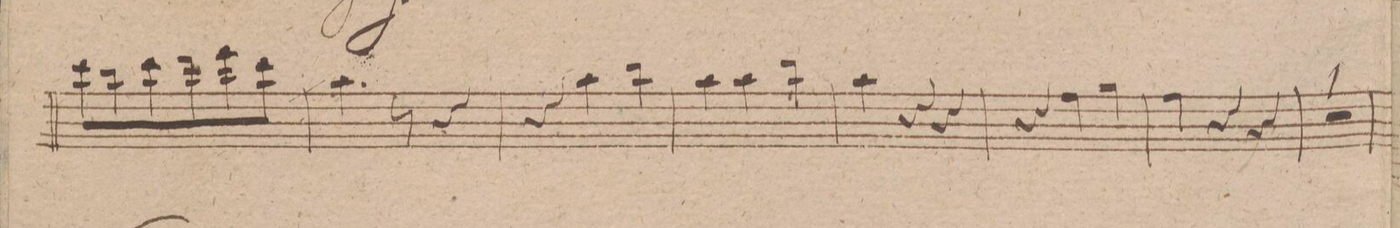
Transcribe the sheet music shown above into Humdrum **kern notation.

**kern	**dynam
*I"Oboe 1mo	*
*clefG2	*
*k[f#]	*
*M3/4	*
8ccc\L	.
*8\right	*
8bb\	.
8ccc\	.
8ddd\	.
8eee\	.
8ccc\J	.
=9	=9
4.aa\	.
8r	.
4r	.
=10	=10
4r	.
4aa\	.
4bb\	.
=11	=11
4aa\	.
4aa\	.
4bb\	.
=12	=12
4aa\	.
4r	.
4r	.
=13	=13
4r	.
4ff#\	.
4gg\	.
=14	=14
4ff#\	.
4r	.
4r	.
=15	=15
2.r	.
=16	=16
*-	*-
